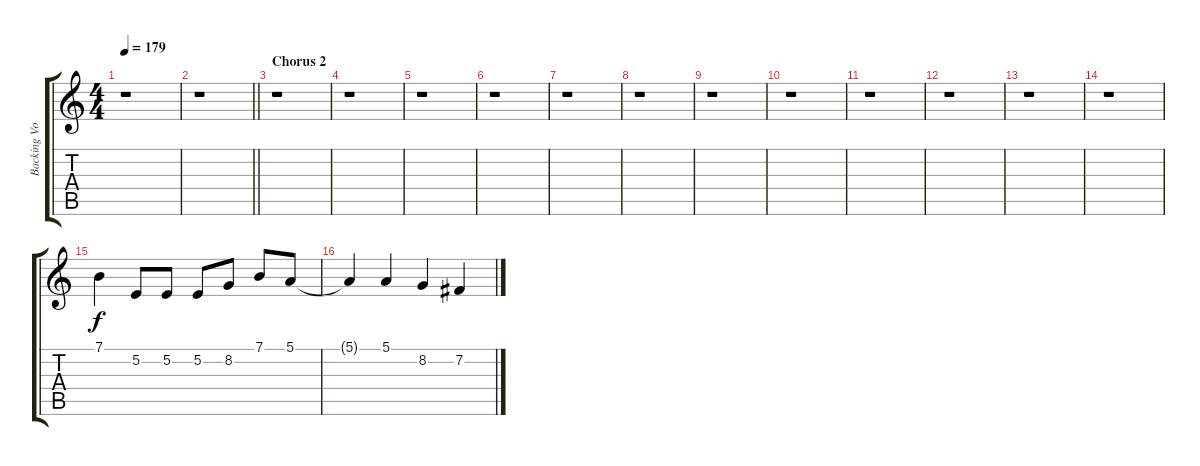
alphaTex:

\track ("Backing Vocals" "Backing Vo") {instrument flute}
\staff {score tabs}
\tuning (E4 B3 G3 D3 A2 E2) {hide}
\ts (4 4)
\tempo 179
\clef g2
\ks c
r.1{dy f} |
\barLineRight lightlight
r.1 |
\section ("" "Chorus 2")
r.1 |
r.1 |
r.1 |
r.1 |
r.1 |
r.1 |
r.1 |
r.1 |
r.1 |
r.1 |
r.1 |
r.1 |
7.1.4 5.2.8 5.2.8 5.2.8 8.2.8 7.1.8 5.1.8 |
5.1{t}.4 5.1.4 8.2.4 7.2.4
